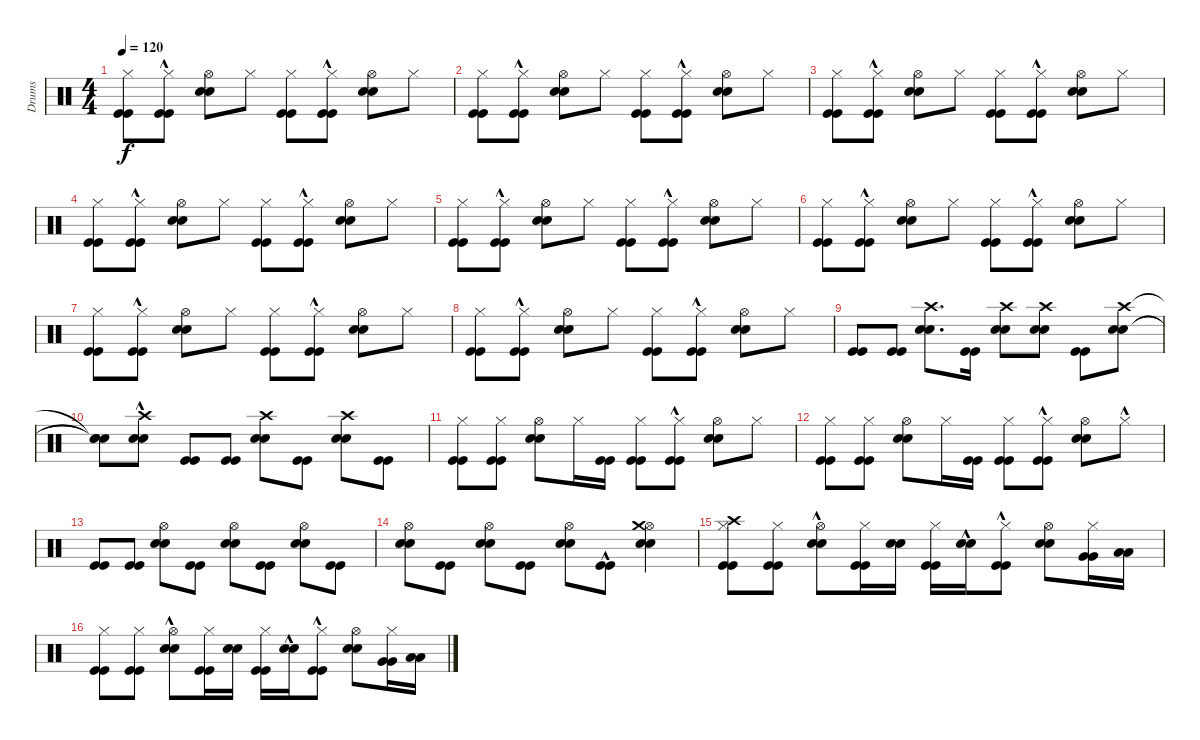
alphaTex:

\track ("Drums" "Drums") {instrument percussion}
\staff {score}
\articulation defaults
\ts (4 4)
\tempo 120
\clef neutral
\ks c
("Kick (hit)" "Kick (hit)" "Hi-Hat (closed)").8{dy f} ("Kick (hit)"{hac} "Kick (hit)"{hac} "Hi-Hat (closed)").8 ("Snare (hit) 2" "Snare (hit) 2" "Hi-Hat (open)").8 "Hi-Hat (closed)".8 ("Kick (hit)" "Kick (hit)" "Hi-Hat (closed)").8 ("Kick (hit)"{hac} "Kick (hit)"{hac} "Hi-Hat (closed)").8 ("Snare (hit) 2" "Snare (hit) 2" "Hi-Hat (open)").8 "Hi-Hat (closed)".8 |
("Kick (hit)" "Kick (hit)" "Hi-Hat (closed)").8 ("Kick (hit)"{hac} "Kick (hit)"{hac} "Hi-Hat (closed)").8 ("Snare (hit) 2" "Snare (hit) 2" "Hi-Hat (open)").8 "Hi-Hat (closed)".8 ("Kick (hit)" "Kick (hit)" "Hi-Hat (closed)").8 ("Kick (hit)"{hac} "Kick (hit)"{hac} "Hi-Hat (closed)").8 ("Snare (hit) 2" "Snare (hit) 2" "Hi-Hat (open)").8 "Hi-Hat (closed)".8 |
("Kick (hit)" "Kick (hit)" "Hi-Hat (closed)").8 ("Kick (hit)"{hac} "Kick (hit)"{hac} "Hi-Hat (closed)").8 ("Snare (hit) 2" "Snare (hit) 2" "Hi-Hat (open)").8 "Hi-Hat (closed)".8 ("Kick (hit)" "Kick (hit)" "Hi-Hat (closed)").8 ("Kick (hit)"{hac} "Kick (hit)"{hac} "Hi-Hat (closed)").8 ("Snare (hit) 2" "Snare (hit) 2" "Hi-Hat (open)").8 "Hi-Hat (closed)".8 |
("Kick (hit)" "Kick (hit)" "Hi-Hat (closed)").8 ("Kick (hit)"{hac} "Kick (hit)"{hac} "Hi-Hat (closed)").8 ("Snare (hit) 2" "Snare (hit) 2" "Hi-Hat (open)").8 "Hi-Hat (closed)".8 ("Kick (hit)" "Kick (hit)" "Hi-Hat (closed)").8 ("Kick (hit)"{hac} "Kick (hit)"{hac} "Hi-Hat (closed)").8 ("Snare (hit) 2" "Snare (hit) 2" "Hi-Hat (open)").8 "Hi-Hat (closed)".8 |
("Kick (hit)" "Kick (hit)" "Hi-Hat (closed)").8 ("Kick (hit)"{hac} "Kick (hit)"{hac} "Hi-Hat (closed)").8 ("Snare (hit) 2" "Snare (hit) 2" "Hi-Hat (open)").8 "Hi-Hat (closed)".8 ("Kick (hit)" "Kick (hit)" "Hi-Hat (closed)").8 ("Kick (hit)"{hac} "Kick (hit)"{hac} "Hi-Hat (closed)").8 ("Snare (hit) 2" "Snare (hit) 2" "Hi-Hat (open)").8 "Hi-Hat (closed)".8 |
("Kick (hit)" "Kick (hit)" "Hi-Hat (closed)").8 ("Kick (hit)"{hac} "Kick (hit)"{hac} "Hi-Hat (closed)").8 ("Snare (hit) 2" "Snare (hit) 2" "Hi-Hat (open)").8 "Hi-Hat (closed)".8 ("Kick (hit)" "Kick (hit)" "Hi-Hat (closed)").8 ("Kick (hit)"{hac} "Kick (hit)"{hac} "Hi-Hat (closed)").8 ("Snare (hit) 2" "Snare (hit) 2" "Hi-Hat (open)").8 "Hi-Hat (closed)".8 |
("Kick (hit)" "Kick (hit)" "Hi-Hat (closed)").8 ("Kick (hit)"{hac} "Kick (hit)"{hac} "Hi-Hat (closed)").8 ("Snare (hit) 2" "Snare (hit) 2" "Hi-Hat (open)").8 "Hi-Hat (closed)".8 ("Kick (hit)" "Kick (hit)" "Hi-Hat (closed)").8 ("Kick (hit)"{hac} "Kick (hit)"{hac} "Hi-Hat (closed)").8 ("Snare (hit) 2" "Snare (hit) 2" "Hi-Hat (open)").8 "Hi-Hat (closed)".8 |
("Kick (hit)" "Kick (hit)" "Hi-Hat (closed)").8 ("Kick (hit)"{hac} "Kick (hit)"{hac} "Hi-Hat (closed)").8 ("Snare (hit) 2" "Snare (hit) 2" "Hi-Hat (open)").8 "Hi-Hat (closed)".8 ("Kick (hit)" "Kick (hit)" "Hi-Hat (closed)").8 ("Kick (hit)"{hac} "Kick (hit)"{hac} "Hi-Hat (closed)").8 ("Snare (hit) 2" "Snare (hit) 2" "Hi-Hat (open)").8 "Hi-Hat (closed)".8 |
("Kick (hit)" "Kick (hit)").8 ("Kick (hit)" "Kick (hit)").8 ("Snare (hit) 2" "Snare (hit) 2" "Crash high (hit)").8{d} ("Kick (hit)" "Kick (hit)").16 ("Snare (hit) 2" "Snare (hit) 2" "Crash high (hit)").8 ("Snare (hit) 2" "Snare (hit) 2" "Crash high (hit)").8 ("Kick (hit)" "Kick (hit)").8 ("Snare (hit) 2" "Snare (hit) 2" "Crash high (hit)").8 |
("Snare (hit)"{t} "Snare (hit)"{t} "Snare (hit)"{t}).8 ("Snare (hit) 2"{hac} "Snare (hit) 2"{hac} "Crash high (hit)"{hac}).8 ("Kick (hit)" "Kick (hit)").8 ("Kick (hit)" "Kick (hit)").8 ("Snare (hit) 2" "Snare (hit) 2" "Crash high (hit)").8 ("Kick (hit)" "Kick (hit)").8 ("Snare (hit) 2" "Snare (hit) 2" "Crash high (hit)").8 ("Kick (hit)" "Kick (hit)").8 |
("Kick (hit)" "Kick (hit)" "Hi-Hat (closed)").8 ("Kick (hit)" "Kick (hit)" "Hi-Hat (closed)").8 ("Snare (hit) 2" "Snare (hit) 2" "Hi-Hat (open)").8 "Hi-Hat (closed)".16 ("Kick (hit)" "Kick (hit)").16 ("Kick (hit)" "Kick (hit)" "Hi-Hat (closed)").8 ("Kick (hit)"{hac} "Kick (hit)"{hac} "Hi-Hat (closed)").8 ("Snare (hit) 2" "Snare (hit) 2" "Hi-Hat (open)").8 "Hi-Hat (closed)".8 |
("Kick (hit)" "Kick (hit)" "Hi-Hat (closed)").8 ("Kick (hit)" "Kick (hit)" "Hi-Hat (closed)").8 ("Snare (hit) 2" "Snare (hit) 2" "Hi-Hat (open)").8 "Hi-Hat (closed)".16 ("Kick (hit)" "Kick (hit)").16 ("Kick (hit)" "Kick (hit)" "Hi-Hat (closed)").8 ("Kick (hit)"{hac} "Kick (hit)"{hac} "Hi-Hat (closed)").8 ("Snare (hit) 2" "Snare (hit) 2" "Hi-Hat (open)").8 "Hi-Hat (closed)"{hac}.8 |
("Kick (hit)" "Kick (hit)").8 ("Kick (hit)" "Kick (hit)").8 ("Snare (hit) 2" "Snare (hit) 2" "Hi-Hat (open)").8 ("Kick (hit)" "Kick (hit)").8 ("Snare (hit) 2" "Snare (hit) 2" "Hi-Hat (open)").8 ("Kick (hit)" "Kick (hit)").8 ("Snare (hit) 2" "Snare (hit) 2" "Hi-Hat (open)").8 ("Kick (hit)" "Kick (hit)").8 |
("Snare (hit) 2" "Snare (hit) 2" "Hi-Hat (open)").8 ("Kick (hit)" "Kick (hit)").8 ("Snare (hit) 2" "Snare (hit) 2" "Hi-Hat (open)").8 ("Kick (hit)" "Kick (hit)").8 ("Snare (hit) 2" "Snare (hit) 2" "Hi-Hat (open)").8 ("Kick (hit)"{hac} "Kick (hit)"{hac}).8 ("Snare (hit) 2" "Snare (hit) 2" "Hi-Hat (open)" "Crash medium (hit)").4 |
("Kick (hit)" "Kick (hit)" "Hi-Hat (closed)" "Crash high (hit)").8 ("Kick (hit)" "Kick (hit)" "Hi-Hat (closed)").8 ("Snare (hit) 2"{hac} "Snare (hit) 2"{hac} "Hi-Hat (open)").8 ("Kick (hit)" "Kick (hit)" "Hi-Hat (closed)").16 ("Snare (hit) 2" "Snare (hit) 2").16 ("Kick (hit)" "Kick (hit)" "Hi-Hat (closed)").16 ("Snare (hit) 2"{hac} "Snare (hit) 2"{hac}).16 ("Kick (hit)"{hac} "Kick (hit)"{hac} "Hi-Hat (closed)").8 ("Snare (hit) 2" "Snare (hit) 2" "Hi-Hat (open)").8 ("Very Low Tom (hit)" "Very Low Tom (hit)" "Hi-Hat (closed)").16 ("Low Tom (hit)" "Low Tom (hit)").16 |
("Kick (hit)" "Kick (hit)" "Hi-Hat (closed)").8 ("Kick (hit)" "Kick (hit)" "Hi-Hat (closed)").8 ("Snare (hit) 2"{hac} "Snare (hit) 2"{hac} "Hi-Hat (open)").8 ("Kick (hit)" "Kick (hit)" "Hi-Hat (closed)").16 ("Snare (hit) 2" "Snare (hit) 2").16 ("Kick (hit)" "Kick (hit)" "Hi-Hat (closed)").16 ("Snare (hit) 2"{hac} "Snare (hit) 2"{hac}).16 ("Kick (hit)"{hac} "Kick (hit)"{hac} "Hi-Hat (closed)").8 ("Snare (hit) 2" "Snare (hit) 2" "Hi-Hat (open)").8 ("Very Low Tom (hit)" "Very Low Tom (hit)" "Hi-Hat (closed)").16 ("Low Tom (hit)" "Low Tom (hit)").16
